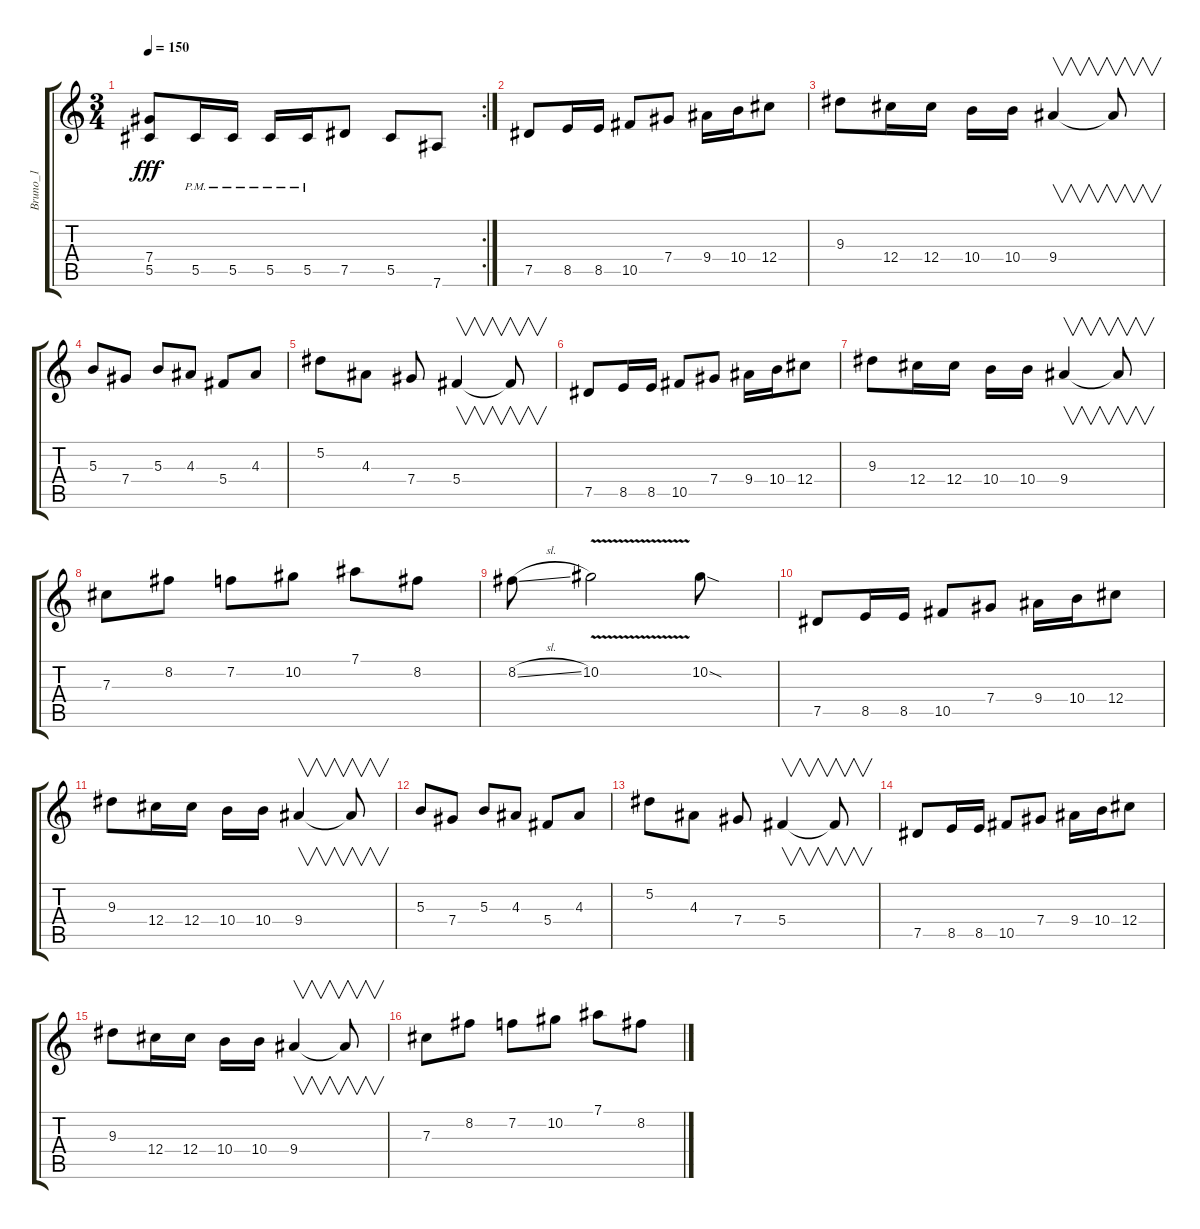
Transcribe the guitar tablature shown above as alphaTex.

\track ("Bruno_1" "Bruno_1") {instrument distortionguitar}
\staff {score tabs}
\tuning (Eb4 Bb3 Gb3 Db3 Ab2 Eb2) {hide}
\rc 2
\ts (3 4)
\tempo 150
\clef g2
\ks c
(7.4 5.5).8{dy fff} 5.5{pm}.16 5.5{pm}.16 5.5{pm}.16 5.5{pm}.16 7.5.8 5.5.8 7.6.8 |
7.5.8 8.5.16 8.5.16 10.5.8 7.4.8 9.4.16 10.4.16 12.4.8 |
9.3.8 12.4.16 12.4.16 10.4.16 10.4.16 9.4.4{v} 9.4{t}.8{v} |
5.3.8 7.4.8 5.3.8 4.3.8 5.4.8 4.3.8 |
5.2.8 4.3.8 7.4.8 5.4.4{v} 5.4{t}.8{v} |
7.5.8 8.5.16 8.5.16 10.5.8 7.4.8 9.4.16 10.4.16 12.4.8 |
9.3.8 12.4.16 12.4.16 10.4.16 10.4.16 9.4.4{v} 9.4{t}.8{v} |
7.3.8 8.2.8 7.2.8 10.2.8 7.1.8 8.2.8 |
8.2{sl}.8 10.2{v}.2 10.2{sod}.8 |
7.5.8 8.5.16 8.5.16 10.5.8 7.4.8 9.4.16 10.4.16 12.4.8 |
9.3.8 12.4.16 12.4.16 10.4.16 10.4.16 9.4.4{v} 9.4{t}.8{v} |
5.3.8 7.4.8 5.3.8 4.3.8 5.4.8 4.3.8 |
5.2.8 4.3.8 7.4.8 5.4.4{v} 5.4{t}.8{v} |
7.5.8 8.5.16 8.5.16 10.5.8 7.4.8 9.4.16 10.4.16 12.4.8 |
9.3.8 12.4.16 12.4.16 10.4.16 10.4.16 9.4.4{v} 9.4{t}.8{v} |
7.3.8 8.2.8 7.2.8 10.2.8 7.1.8 8.2.8
